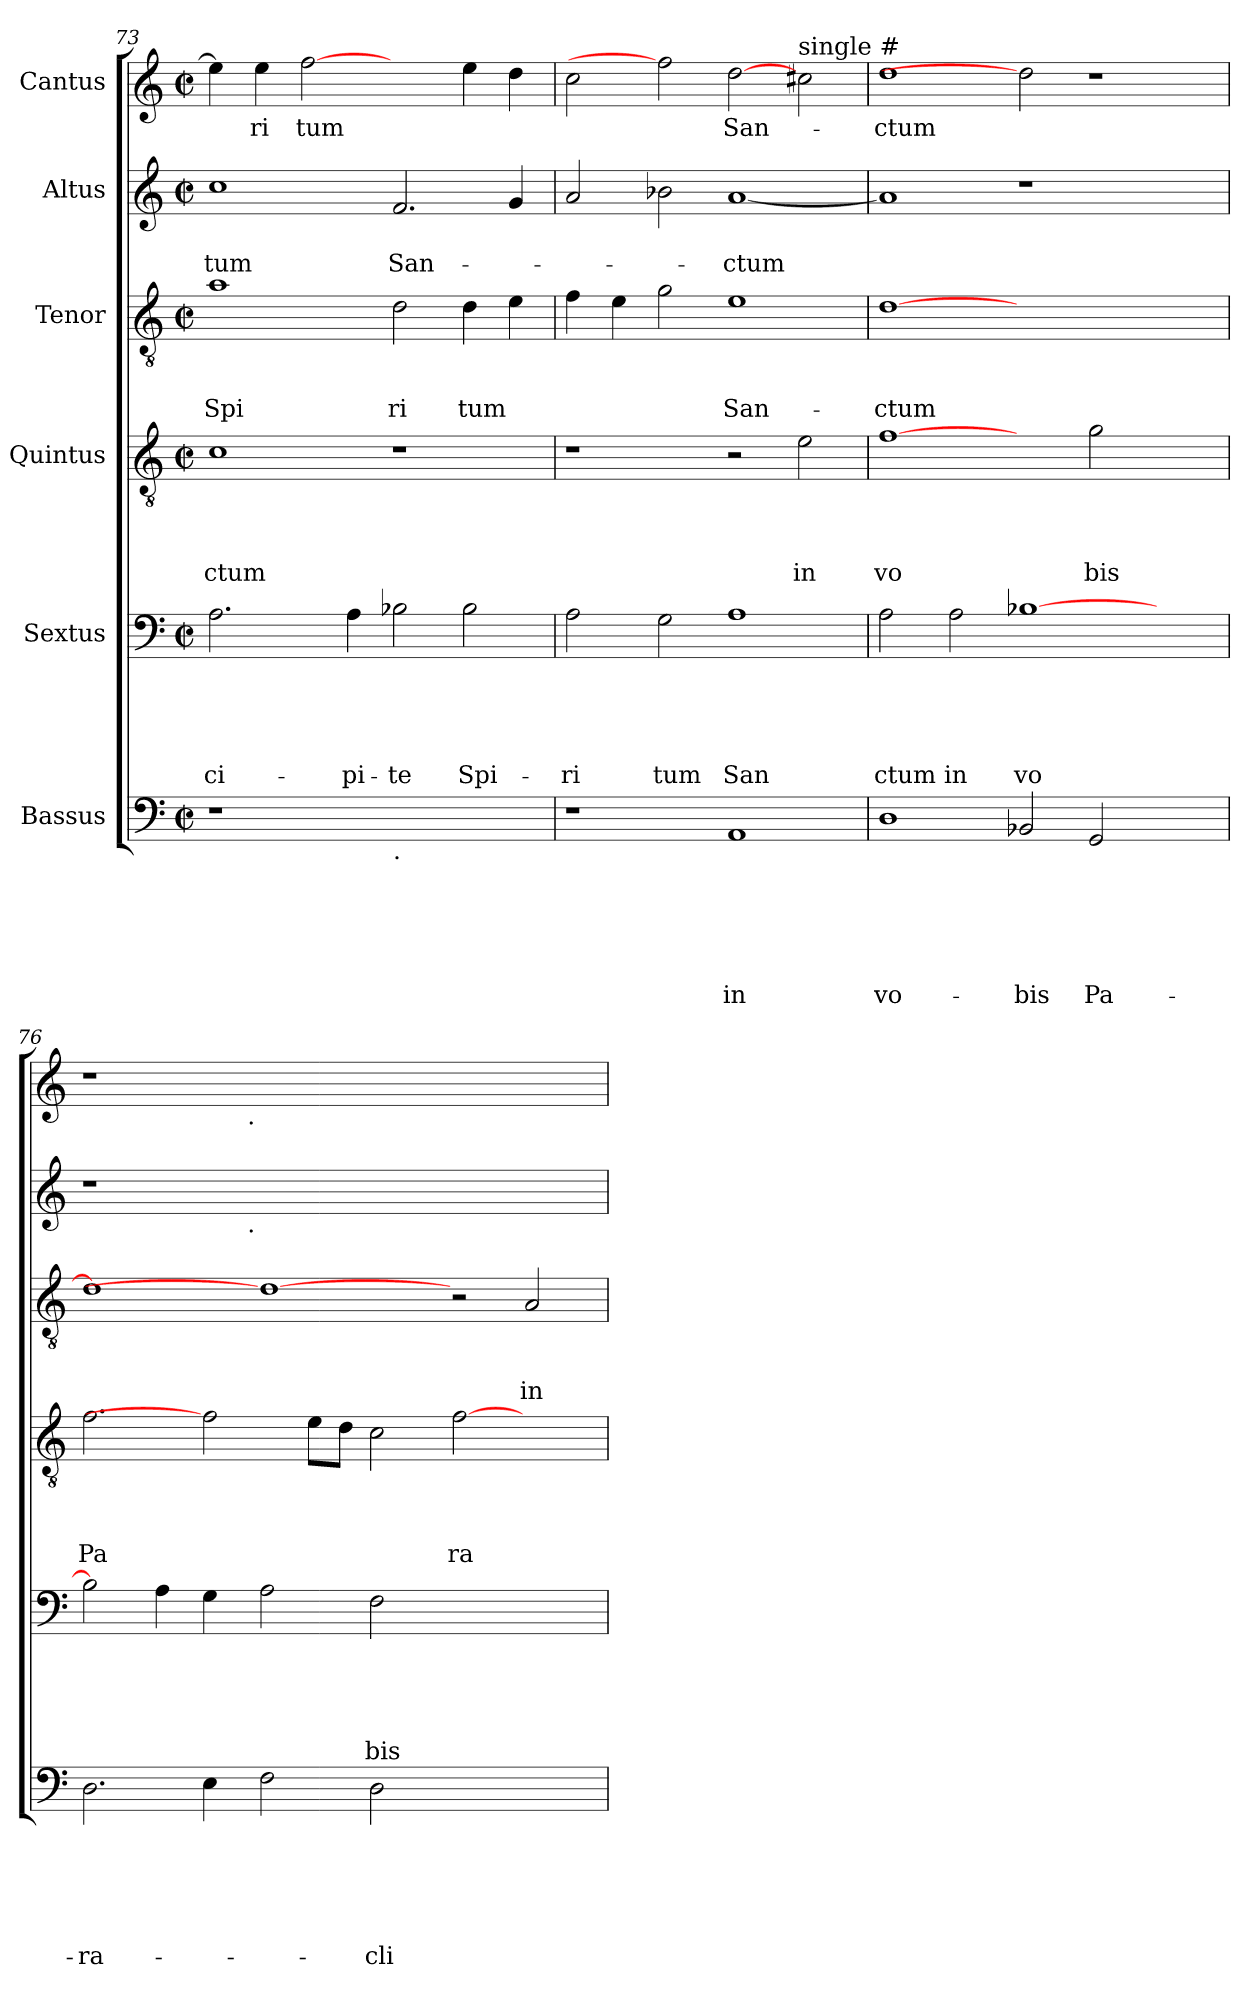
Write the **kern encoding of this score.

**kern	**text	**text	**text	**text	**text	**text	**kern	**text	**text	**text	**text	**text	**kern	**text	**text	**text	**text	**kern	**text	**text	**text	**kern	**text	**text	**kern	**text
*part6	*part6	*part6	*part6	*part6	*part6	*part6	*part5	*part5	*part5	*part5	*part5	*part5	*part4	*part4	*part4	*part4	*part4	*part3	*part3	*part3	*part3	*part2	*part2	*part2	*part1	*part1
*staff6	*staff6	*staff6	*staff6	*staff6	*staff6	*staff6	*staff5	*staff5	*staff5	*staff5	*staff5	*staff5	*staff4	*staff4	*staff4	*staff4	*staff4	*staff3	*staff3	*staff3	*staff3	*staff2	*staff2	*staff2	*staff1	*staff1
*I"Bassus	*	*	*	*	*	*	*I"Sextus	*	*	*	*	*	*I"Quintus	*	*	*	*	*I"Tenor	*	*	*	*I"Altus	*	*	*I"Cantus	*
*clefF4	*	*	*	*	*	*	*clefF4	*	*	*	*	*	*clefGv2	*	*	*	*	*clefGv2	*	*	*	*clefG2	*	*	*clefG2	*
*k[]	*	*	*	*	*	*	*k[]	*	*	*	*	*	*k[]	*	*	*	*	*k[]	*	*	*	*k[]	*	*	*k[]	*
*C:	*	*	*	*	*	*	*C:	*	*	*	*	*	*C:	*	*	*	*	*C:	*	*	*	*C:	*	*	*C:	*
*M2/2	*	*	*	*	*	*	*M2/2	*	*	*	*	*	*M2/2	*	*	*	*	*M2/2	*	*	*	*M2/2	*	*	*M2/2	*
*met(c|)	*	*	*	*	*	*	*met(c|)	*	*	*	*	*	*met(c|)	*	*	*	*	*met(c|)	*	*	*	*met(c|)	*	*	*met(c|)	*
=73	=73	=73	=73	=73	=73	=73	=73	=73	=73	=73	=73	=73	=73	=73	=73	=73	=73	=73	=73	=73	=73	=73	=73	=73	=73	=73
!	!	!	!	!	!	!	!	!	!	!	!	!LO:LY:b	!	!	!	!	!LO:LY:b	!	!	!	!LO:LY:b	!	!	!LO:LY:b	!	!
1r	.	.	.	.	.	.	2.A\	.	.	.	.	-ci-	1c	.	.	.	ctum	1a	.	.	Spi	1cc	.	-tum	4ee\]	.
!	!	!	!	!	!	!	!	!	!	!	!	!	!	!	!	!	!	!	!	!	!	!	!	!	!	!LO:LY:b
.	.	.	.	.	.	.	.	.	.	.	.	.	.	.	.	.	.	.	.	.	.	.	.	.	4ee\	ri
!	!	!	!	!	!	!	!	!	!	!	!	!	!	!	!	!	!	!	!	!	!	!	!	!	!	!LO:LY:b
.	.	.	.	.	.	.	.	.	.	.	.	.	.	.	.	.	.	.	.	.	.	.	.	.	[2ff	tum
!	!	!	!	!	!	!	!	!	!	!	!	!LO:LY:b	!	!	!	!	!	!	!	!	!	!	!	!	!	!
.	.	.	.	.	.	.	4A\	.	.	.	.	-pi-	.	.	.	.	.	.	.	.	.	.	.	.	.	.
!LO:TX:b:t=.	!	!	!	!	!	!	!	!	!	!	!	!	!	!	!	!	!	!	!	!	!	!	!	!	!	!
!	!	!	!	!	!	!	!	!	!	!	!	!LO:LY:b	!	!	!	!	!	!	!	!	!LO:LY:b	!	!	!LO:LY:b	!	!
1ryy	.	.	.	.	.	.	2B-X\	.	.	.	.	-te	1r	.	.	.	.	2d\	.	.	ri	2.f/	.	San-	2ryy	.
!	!	!	!	!	!	!	!	!	!	!	!	!LO:LY:b	!	!	!	!	!	!	!	!	!LO:LY:b	!	!	!	!	!
.	.	.	.	.	.	.	2B-\	.	.	.	.	Spi-	.	.	.	.	.	4d\	.	.	tum	.	.	.	4ee\	.
.	.	.	.	.	.	.	.	.	.	.	.	.	.	.	.	.	.	4e\	.	.	.	4g/	.	.	4dd\	.
!!LO:PB:g=z
=74	=74	=74	=74	=74	=74	=74	=74	=74	=74	=74	=74	=74	=74	=74	=74	=74	=74	=74	=74	=74	=74	=74	=74	=74	=74	=74
!	!	!	!	!	!	!	!	!	!	!	!	!LO:LY:b	!	!	!	!	!	!	!	!	!	!	!	!	!	!
1r	.	.	.	.	.	.	2A\	.	.	.	.	-ri	1r	.	.	.	.	4f\	.	.	.	2a/	.	.	2cc\	.
.	.	.	.	.	.	.	.	.	.	.	.	.	.	.	.	.	.	4e\	.	.	.	.	.	.	.	.
!	!	!	!	!	!	!	!	!	!	!	!	!LO:LY:b	!	!	!	!	!	!	!	!	!	!	!	!	!	!
.	.	.	.	.	.	.	2G\	.	.	.	.	tum	.	.	.	.	.	2g\	.	.	.	2b-X\	.	.	2ff]	.
!	!	!	!	!	!	!LO:LY:b	!	!	!	!	!	!LO:LY:b	!	!	!	!	!	!	!	!	!LO:LY:b	!	!	!LO:LY:b	!	!LO:LY:b
1AA	.	.	.	.	.	in	1A	.	.	.	.	San	2r	.	.	.	.	1e	.	.	San-	[<1a	.	-ctum	[2dd	San-
!	!	!	!	!	!	!	!	!	!	!	!	!	!	!	!	!	!	!	!	!	!	!	!	!	!LO:TX:a:t=single #	!
!	!	!	!	!	!	!	!	!	!	!	!	!	!	!	!	!	!LO:LY:b	!	!	!	!	!	!	!	!	!
.	.	.	.	.	.	.	.	.	.	.	.	.	2e\	.	.	.	in	.	.	.	.	.	.	.	2cc#\	.
=75	=75	=75	=75	=75	=75	=75	=75	=75	=75	=75	=75	=75	=75	=75	=75	=75	=75	=75	=75	=75	=75	=75	=75	=75	=75	=75
!	!	!	!	!	!	!LO:LY:b	!	!	!	!	!	!LO:LY:b	!	!	!	!	!LO:LY:b	!	!	!	!LO:LY:b	!	!	!	!	!LO:LY:b
1D	.	.	.	.	.	vo-	2A\	.	.	.	.	ctum	[1f	.	.	.	vo	[>1d	.	.	-ctum	1a]	.	.	1dd	-ctum
!	!	!	!	!	!	!	!	!	!	!	!	!LO:LY:b	!	!	!	!	!	!	!	!	!	!	!	!	!	!
.	.	.	.	.	.	.	2A\	.	.	.	.	in	.	.	.	.	.	.	.	.	.	.	.	.	.	.
!	!	!	!	!	!	!LO:LY:b	!	!	!	!	!	!LO:LY:b	!	!	!	!	!	!	!	!	!	!	!	!	!	!
2BB-X/	.	.	.	.	.	-bis	[>1B-X	.	.	.	.	vo	2ryy	.	.	.	.	1.ryy	.	.	.	1r	.	.	2dd]	.
!	!	!	!	!	!	!LO:LY:b	!	!	!	!	!	!	!	!	!	!	!LO:LY:b	!	!	!	!	!	!	!	!	!
2GG/	.	.	.	.	.	Pa-	.	.	.	.	.	.	2g\	.	.	.	bis	.	.	.	.	.	.	.	1r	.
2ryy	.	.	.	.	.	.	2ryy	.	.	.	.	.	2ryy	.	.	.	.	.	.	.	.	2ryy	.	.	.	.
=76	=76	=76	=76	=76	=76	=76	=76	=76	=76	=76	=76	=76	=76	=76	=76	=76	=76	=76	=76	=76	=76	=76	=76	=76	=76	=76
!	!	!	!	!	!	!LO:LY:b	!	!	!	!	!	!	!	!	!	!	!LO:LY:b	!	!	!	!	!	!	!	!	!
*	*	*	*	*	*	*	*	*	*	*	*	*	*	*	*	*	*	*	*	*	*	*^	*	*	*^	*
2.D\	.	.	.	.	.	-ra-	2B-\]	.	.	.	.	.	2.f\	.	.	.	Pa	1d]	.	.	.	1r	2ryy	.	.	1r	2ryy	.
.	.	.	.	.	.	.	4A\	.	.	.	.	.	.	.	.	.	.	.	.	.	.	.	4...ryy	.	.	.	4...ryy	.
4E\	.	.	.	.	.	.	4G\	.	.	.	.	.	2f]	.	.	.	.	.	.	.	.	.	.	.	.	.	.	.
!	!	!	!	!	!	!	!	!	!	!	!	!	!	!	!	!	!	!	!	!	!	!	!	!	!	!	!LO:TX:b:t=.	!
!	!	!	!	!	!	!	!	!	!	!	!	!	!	!	!	!	!	!	!	!	!	!	!LO:TX:b:t=.	!	!	!	!	!
.	.	.	.	.	.	.	.	.	.	.	.	.	.	.	.	.	.	.	.	.	.	.	1ryy	.	.	.	1ryy	.
2F\	.	.	.	.	.	.	2A\	.	.	.	.	.	.	.	.	.	.	1d_	.	.	.	0ryy	.	.	.	0ryy	.	.
.	.	.	.	.	.	.	.	.	.	.	.	.	8e\L	.	.	.	.	.	.	.	.	.	.	.	.	.	.	.
.	.	.	.	.	.	.	.	.	.	.	.	.	8d\J	.	.	.	.	.	.	.	.	.	.	.	.	.	.	.
!	!	!	!	!	!	!LO:LY:b	!	!	!	!	!	!LO:LY:b	!	!	!	!	!	!	!	!	!	!	!	!	!	!	!	!
2D\	.	.	.	.	.	-cli-	2F\	.	.	.	.	bis	2c\	.	.	.	.	.	.	.	.	.	.	.	.	.	.	.
.	.	.	.	.	.	.	.	.	.	.	.	.	.	.	.	.	.	.	.	.	.	.	1ryy	.	.	.	1ryy	.
!	!	!	!	!	!	!	!	!	!	!	!	!	!	!	!	!	!LO:LY:b	!	!	!	!	!	!	!	!	!	!	!
1ryy	.	.	.	.	.	.	1ryy	.	.	.	.	.	[>2f\	.	.	.	ra	2r	.	.	.	.	.	.	.	.	.	.
!	!	!	!	!	!	!	!	!	!	!	!	!	!	!	!	!	!	!	!	!	!LO:LY:b	!	!	!	!	!	!	!
.	.	.	.	.	.	.	.	.	.	.	.	.	2ryy	.	.	.	.	2A/	.	.	in	.	.	.	.	.	.	.
.	.	.	.	.	.	.	.	.	.	.	.	.	.	.	.	.	.	.	.	.	.	.	32ryy	.	.	.	32ryy	.
*	*	*	*	*	*	*	*	*	*	*	*	*	*	*	*	*	*	*	*	*	*	*v	*v	*	*	*	*	*
*	*	*	*	*	*	*	*	*	*	*	*	*	*	*	*	*	*	*	*	*	*	*	*	*	*v	*v	*
=	=	=	=	=	=	=	=	=	=	=	=	=	=	=	=	=	=	=	=	=	=	=	=	=	=	=
*-	*-	*-	*-	*-	*-	*-	*-	*-	*-	*-	*-	*-	*-	*-	*-	*-	*-	*-	*-	*-	*-	*-	*-	*-	*-	*-
